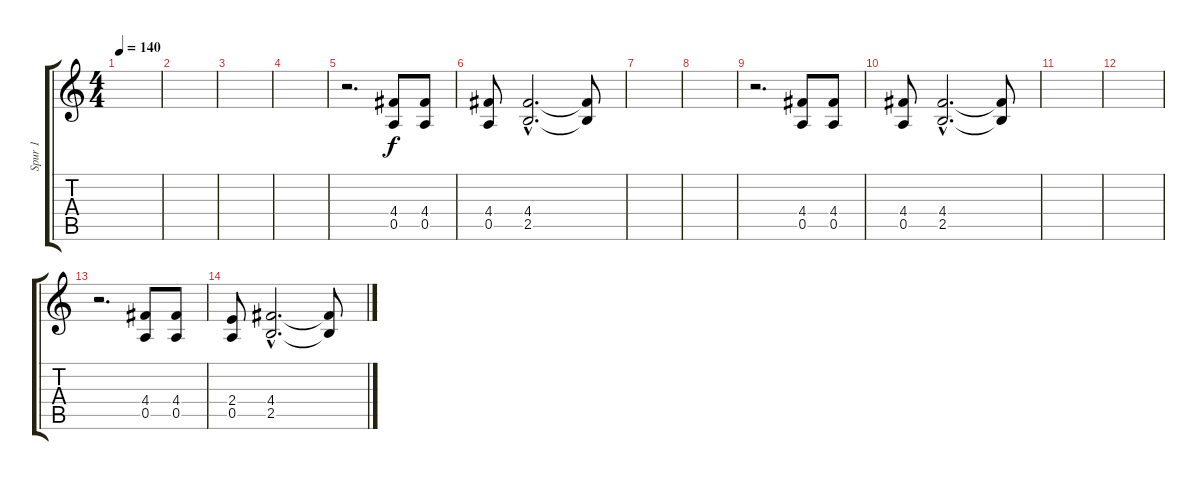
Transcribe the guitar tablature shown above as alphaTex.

\track ("Spur 1" "Spur 1") {instrument overdrivenguitar}
\staff {score tabs}
\tuning (E4 B3 G3 D3 A2 E2) {hide}
\ts (4 4)
\tempo 140
\clef g2
\ks c
|
|
|
|
r.2{d} (4.4 0.5).8 (4.4 0.5).8 |
(4.4 0.5).8 (4.4{hac} 2.5{hac}).2{d} (4.4{t} 2.5{t}).8 |
|
|
r.2{d} (4.4 0.5).8 (4.4 0.5).8 |
(4.4 0.5).8 (4.4{hac} 2.5{hac}).2{d} (4.4{t} 2.5{t}).8 |
|
|
r.2{d} (4.4 0.5).8 (4.4 0.5).8 |
(2.4 0.5).8 (4.4{hac} 2.5{hac}).2{d} (4.4{t} 2.5{t}).8
